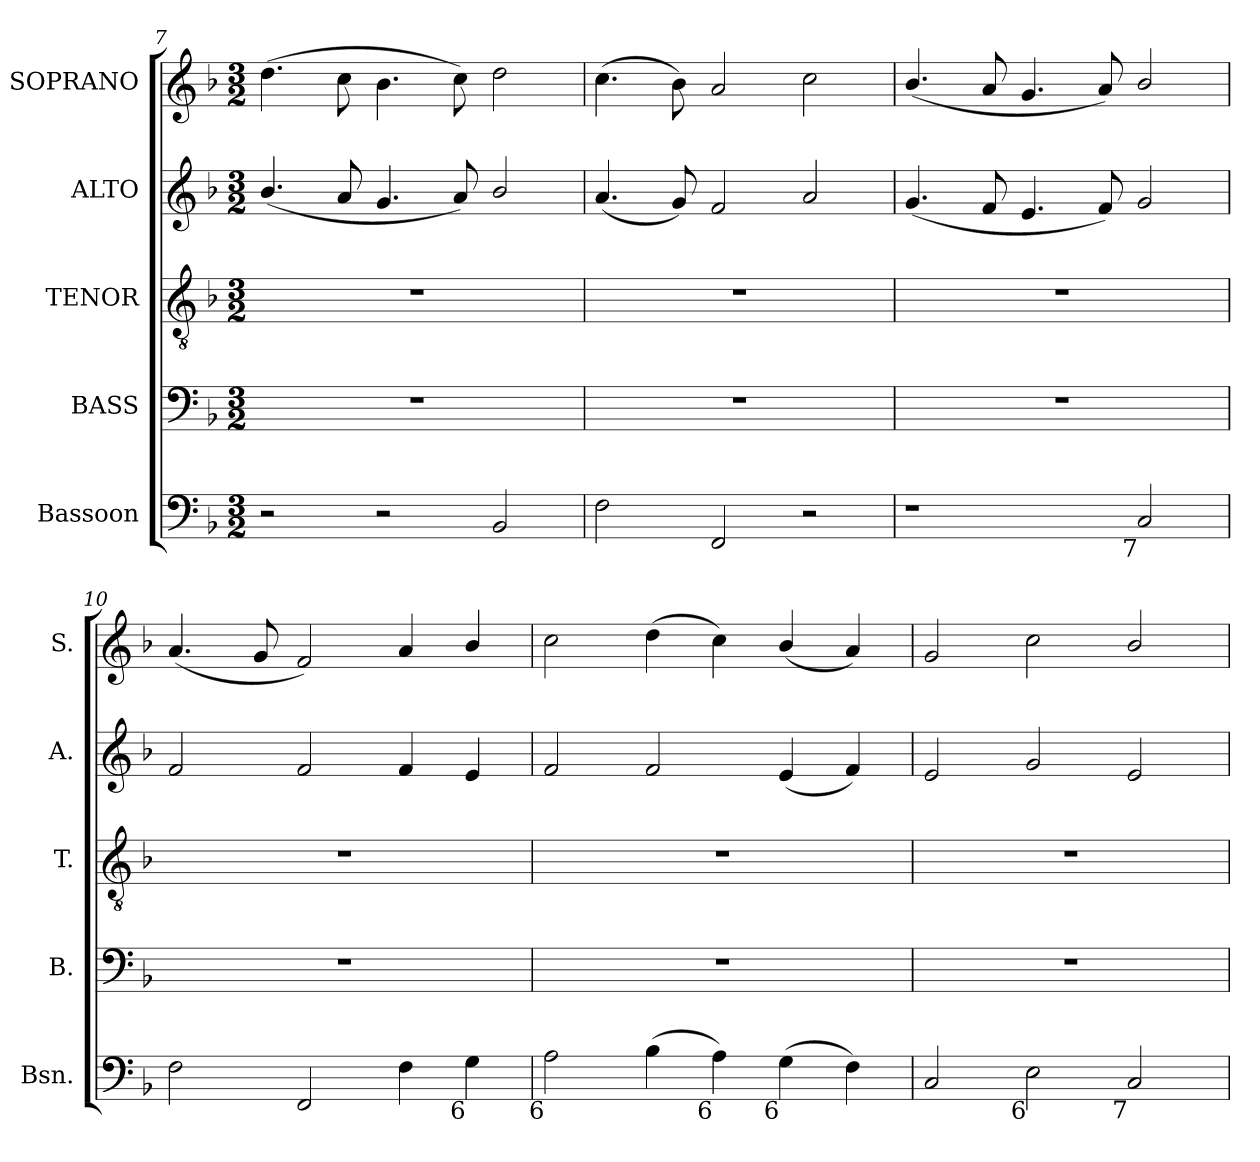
**kern	**kern	**kern	**kern	**kern
*part5	*part4	*part3	*part2	*part1
*staff5	*staff4	*staff3	*staff2	*staff1
*I"Bassoon	*I"BASS	*I"TENOR	*I"ALTO	*I"SOPRANO
*I'Bsn.	*I'B.	*I'T.	*I'A.	*I'S.
*clefF4	*clefF4	*clefGv2	*clefG2	*clefG2
*	*	*ITrd7c12	*	*
*k[b-]	*k[b-]	*k[b-]	*k[b-]	*k[b-]
*F:	*F:	*F:	*F:	*F:
*M3/2	*M3/2	*M3/2	*M3/2	*M3/2
=7	=7	=7	=7	=7
!	!LO:N:vis=1	!LO:N:vis=1	!	!
2r	1.r	1.r	(4.b-i/	(4.ddi\
.	.	.	8ai/	8cci\
2r	.	.	4.gi/	4.b-i\
.	.	.	8ai/)	8cci\)
2BB-i/	.	.	2b-i/	2ddi\
=8	=8	=8	=8	=8
!	!LO:N:vis=1	!LO:N:vis=1	!	!
2Fi\	1.r	1.r	(4.ai/	(4.cci\
.	.	.	8gi/)	8b-i\)
2FFi/	.	.	2fi/	2ai/
2r	.	.	2ai/	2cci\
!!LO:LB:g=z
=9	=9	=9	=9	=9
!	!LO:N:vis=1	!LO:N:vis=1	!	!
1r	1.r	1.r	(4.gi/	(4.b-i/
.	.	.	8fi/	8ai/
.	.	.	4.ei/	4.gi/
.	.	.	8fi/)	8ai/)
!LO:TX:b:rj:t=7	!	!	!	!
2Ci/	.	.	2gi/	2b-i/
=10	=10	=10	=10	=10
!	!LO:N:vis=1	!LO:N:vis=1	!	!
2Fi\	1.r	1.r	2fi/	(4.ai/
.	.	.	.	8gi/
2FFi/	.	.	2fi/	2fi/)
4Fi\	.	.	4fi/	4ai/
!LO:TX:b:rj:t=6	!	!	!	!
4Gi\	.	.	4ei/	4b-i/
=11	=11	=11	=11	=11
!LO:TX:b:rj:t=6	!	!	!	!
!	!LO:N:vis=1	!LO:N:vis=1	!	!
2Ai\	1.r	1.r	2fi/	2cci\
(4B-i\	.	.	2fi/	(4ddi\
!LO:TX:b:rj:t=6	!	!	!	!
4Ai\)	.	.	.	4cci\)
!LO:TX:b:rj:t=6	!	!	!	!
(4Gi\	.	.	(4ei/	(4b-i/
4Fi\)	.	.	4fi/)	4ai/)
=12	=12	=12	=12	=12
!	!LO:N:vis=1	!LO:N:vis=1	!	!
2Ci/	1.r	1.r	2ei/	2gi/
!LO:TX:b:rj:t=6	!	!	!	!
2Ei\	.	.	2gi/	2cci\
!LO:TX:b:rj:t=7	!	!	!	!
2Ci/	.	.	2ei/	2b-i/
=	=	=	=	=
*-	*-	*-	*-	*-
